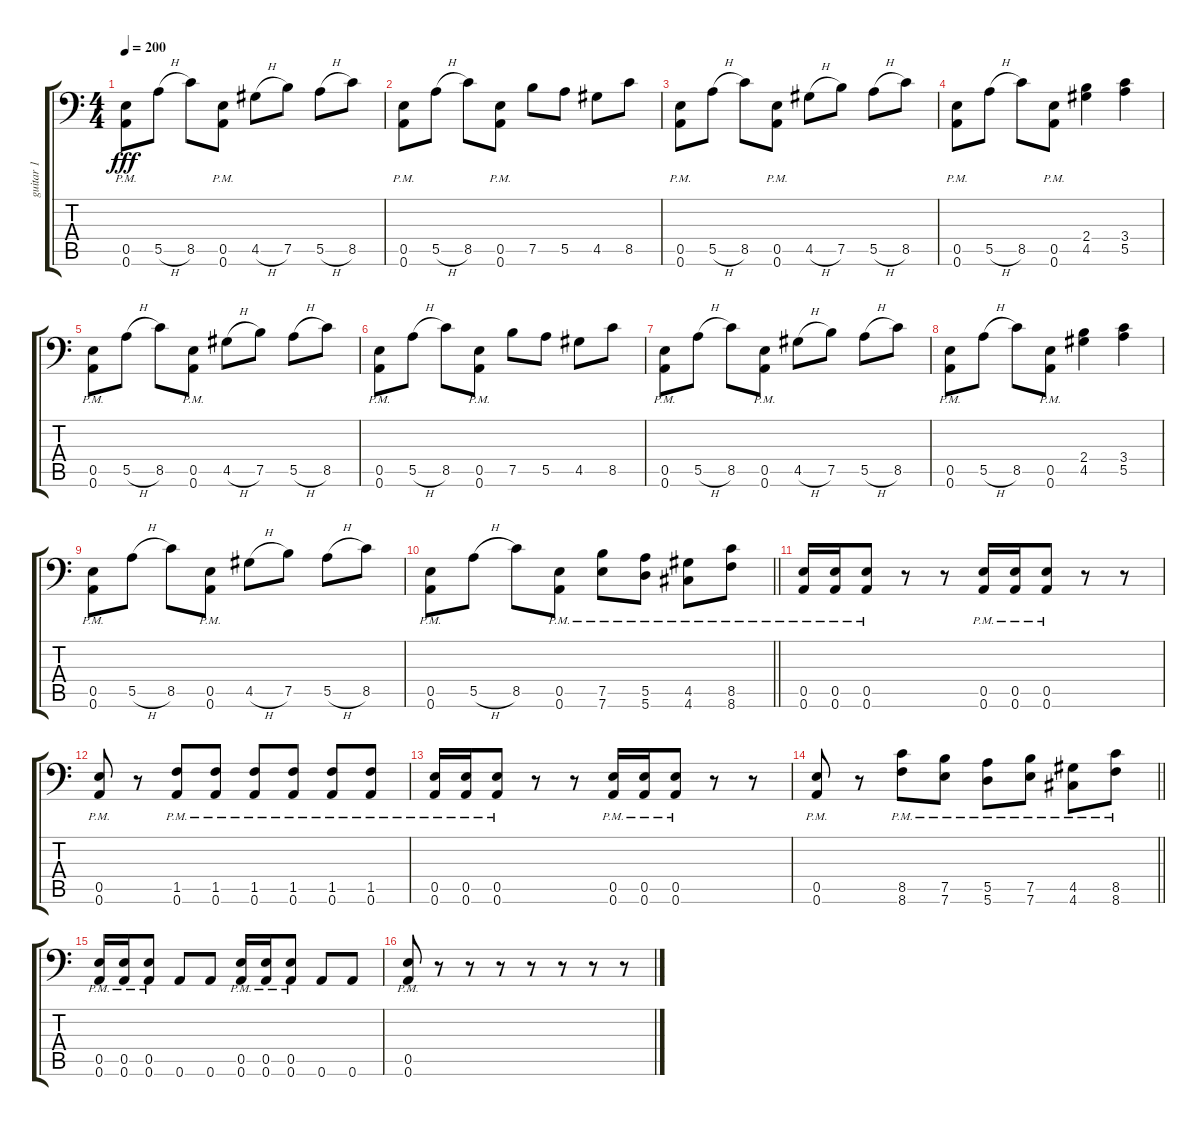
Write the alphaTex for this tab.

\track ("guitar 1" "guitar 1") {instrument distortionguitar}
\staff {score tabs}
\tuning (B3 Gb3 D3 A2 E2 A1) {hide}
\ts (4 4)
\tempo 200
\clef f4
\ks c
(0.5{pm} 0.6{pm}).8{dy fff} 5.5{h}.8 8.5.8 (0.5{pm} 0.6{pm}).8 4.5{h}.8 7.5.8 5.5{h}.8 8.5.8 |
(0.5{pm} 0.6{pm}).8 5.5{h}.8 8.5.8 (0.5{pm} 0.6{pm}).8 7.5.8 5.5.8 4.5.8 8.5.8 |
(0.5{pm} 0.6{pm}).8 5.5{h}.8 8.5.8 (0.5{pm} 0.6{pm}).8 4.5{h}.8 7.5.8 5.5{h}.8 8.5.8 |
(0.5{pm} 0.6{pm}).8 5.5{h}.8 8.5.8 (0.5{pm} 0.6{pm}).8 (2.4 4.5).4 (3.4 5.5).4 |
(0.5{pm} 0.6{pm}).8 5.5{h}.8 8.5.8 (0.5{pm} 0.6{pm}).8 4.5{h}.8 7.5.8 5.5{h}.8 8.5.8 |
(0.5{pm} 0.6{pm}).8 5.5{h}.8 8.5.8 (0.5{pm} 0.6{pm}).8 7.5.8 5.5.8 4.5.8 8.5.8 |
(0.5{pm} 0.6{pm}).8 5.5{h}.8 8.5.8 (0.5{pm} 0.6{pm}).8 4.5{h}.8 7.5.8 5.5{h}.8 8.5.8 |
(0.5{pm} 0.6{pm}).8 5.5{h}.8 8.5.8 (0.5{pm} 0.6{pm}).8 (2.4 4.5).4 (3.4 5.5).4 |
(0.5{pm} 0.6{pm}).8 5.5{h}.8 8.5.8 (0.5{pm} 0.6{pm}).8 4.5{h}.8 7.5.8 5.5{h}.8 8.5.8 |
\barLineRight lightlight
(0.5{pm} 0.6{pm}).8 5.5{h}.8 8.5.8 (0.5{pm} 0.6{pm}).8 (7.5{pm} 7.6{pm}).8 (5.5{pm} 5.6{pm}).8 (4.5{pm} 4.6{pm}).8 (8.5{pm} 8.6{pm}).8 |
(0.5{pm} 0.6{pm}).16 (0.5{pm} 0.6{pm}).16 (0.5{pm} 0.6{pm}).8 r.8 r.8 (0.5{pm} 0.6{pm}).16 (0.5{pm} 0.6{pm}).16 (0.5{pm} 0.6{pm}).8 r.8 r.8 |
(0.5{pm} 0.6{pm}).8 r.8 (1.5{pm} 0.6{pm}).8 (1.5{pm} 0.6{pm}).8 (1.5{pm} 0.6{pm}).8 (1.5{pm} 0.6{pm}).8 (1.5{pm} 0.6{pm}).8 (1.5{pm} 0.6{pm}).8 |
(0.5{pm} 0.6{pm}).16 (0.5{pm} 0.6{pm}).16 (0.5{pm} 0.6{pm}).8 r.8 r.8 (0.5{pm} 0.6{pm}).16 (0.5{pm} 0.6{pm}).16 (0.5{pm} 0.6{pm}).8 r.8 r.8 |
\barLineRight lightlight
(0.5{pm} 0.6{pm}).8 r.8 (8.5{pm} 8.6{pm}).8 (7.5{pm} 7.6{pm}).8 (5.5{pm} 5.6{pm}).8 (7.5{pm} 7.6{pm}).8 (4.5{pm} 4.6{pm}).8 (8.5{pm} 8.6{pm}).8 |
(0.5{pm} 0.6{pm}).16 (0.5{pm} 0.6{pm}).16 (0.5{pm} 0.6{pm}).8 0.6.8 0.6.8 (0.5{pm} 0.6{pm}).16 (0.5{pm} 0.6{pm}).16 (0.5{pm} 0.6{pm}).8 0.6.8 0.6.8 |
(0.5{pm} 0.6{pm}).8 r.8 r.8 r.8 r.8 r.8 r.8 r.8
